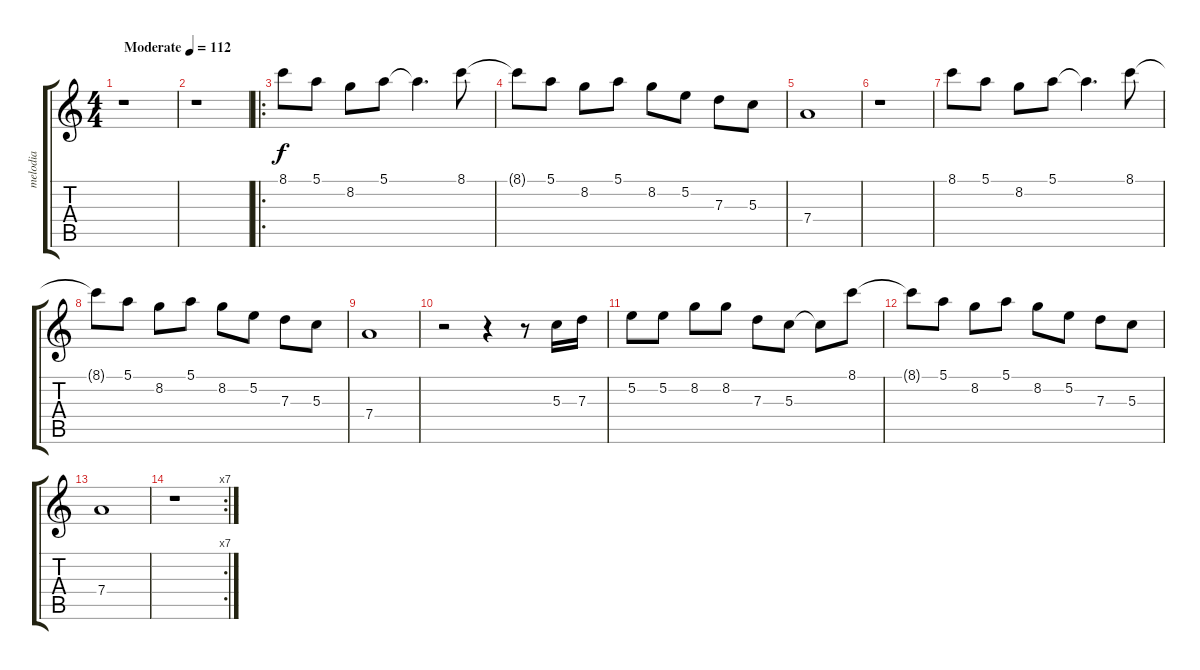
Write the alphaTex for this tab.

\track ("melodia" "melodia") {instrument acousticguitarnylon}
\staff {score tabs}
\tuning (E4 B3 G3 D3 A2 E2) {hide}
\ts (4 4)
\tempo (112 "Moderate")
\clef g2
\ks c
r.1{dy f instrument acousticguitarnylon} |
r.1 |
\ro
8.1.8 5.1.8 8.2.8 5.1.8 5.1{t}.4{d} 8.1.8 |
8.1{t}.8 5.1.8 8.2.8 5.1.8 8.2.8 5.2.8 7.3.8 5.3.8 |
7.4.1 |
r.1 |
8.1.8 5.1.8 8.2.8 5.1.8 5.1{t}.4{d} 8.1.8 |
8.1{t}.8 5.1.8 8.2.8 5.1.8 8.2.8 5.2.8 7.3.8 5.3.8 |
7.4.1 |
r.2 r.4 r.8 5.3.16 7.3.16 |
5.2.8 5.2.8 8.2.8 8.2.8 7.3.8 5.3.8 5.3{t}.8 8.1.8 |
8.1{t}.8 5.1.8 8.2.8 5.1.8 8.2.8 5.2.8 7.3.8 5.3.8 |
7.4.1 |
\rc 7
r.1
